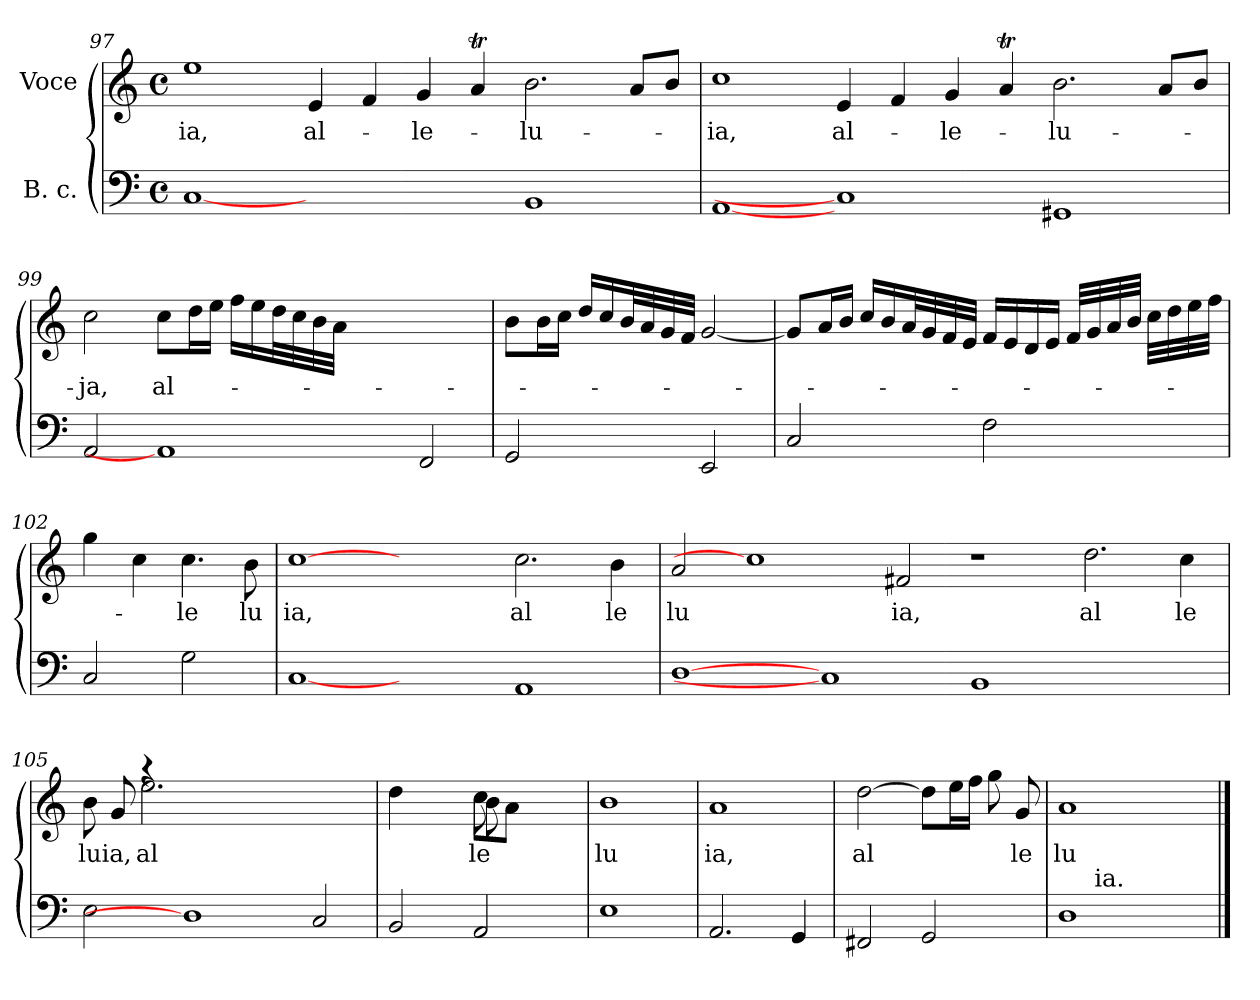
**kern	**kern	**text
*part2	*part1	*part1
*staff2	*staff1	*staff1
*I"B. c.	*I"Voce	*
*clefF4	*clefG2	*
*k[]	*k[]	*
*C:	*C:	*
*M4/4	*M4/4	*
*met(c)	*met(c)	*
=97	=97	=97
!	!	!LO:LY:b
[1C	1ee	-ia,
!	!	!LO:LY:b
1ryy	4e/	al-
.	4f/	.
!	!	!LO:LY:b
.	4g/	-le-
.	4aT/	.
!	!	!LO:LY:b
1BB	2.b\	-lu-
.	8a/L	.
.	8b/J	.
=98	=98	=98
!	!	!LO:LY:b
[1AA	1cc	-ia,
!	!	!LO:LY:b
1C]	4e/	al-
.	4f/	.
!	!	!LO:LY:b
.	4g/	-le-
.	4aT/	.
!	!	!LO:LY:b
1GG#X	2.b\	-lu-
.	8a/L	.
.	8b/J	.
!!LO:LB:g=z
=99	=99	=99
!	!	!LO:LY:b
2AA/	2cc\	-ja,
!	!	!LO:LY:b
1AA]	8cc\L	al-
.	16dd\L	.
.	16ee\JJ	.
.	16ff\LL	.
.	16ee\	.
.	32dd\L	.
.	32cc\	.
.	32b\	.
.	32a\JJJ	.
.	1ryy	.
2FF/	.	.
=100	=100	=100
2GG/	8b\L	.
.	16b\L	.
.	16cc\JJ	.
.	16dd/LL	.
.	16cc/	.
.	32b/L	.
.	32a/	.
.	32g/	.
.	32f/JJJ	.
2EE/	[<2g/	.
=101	=101	=101
2C/	8g/L]	.
.	16a/L	.
.	16b/JJ	.
.	16cc/LL	.
.	16b/	.
.	32a/L	.
.	32g/	.
.	32f/	.
.	32e/JJJ	.
2F\	16f/LL	.
.	16e/	.
.	16d/	.
.	16e/JJ	.
.	32f/LLL	.
.	32g/	.
.	32a/	.
.	32b/JJJ	.
.	32cc\LLL	.
.	32dd\	.
.	32ee\	.
.	32ff\JJJ	.
!!LO:LB:g=z
=102	=102	=102
2C/	4gg\	.
.	4cc\	.
!	!	!LO:LY:b
2G\	4.cc\	-le
!	!	!LO:LY:b
.	8b\	lu
=103	=103	=103
!	!	!LO:LY:b
[1C	[1cc	ia,
1ryy	1ryy	.
!	!	!LO:LY:b
1AA	2.cc\	al
!	!	!LO:LY:b
.	4b\	le
=104	=104	=104
!	!	!LO:LY:b
[1D	2a/	lu
.	1cc]	.
1C]	.	.
!	!	!LO:LY:b
.	2f#X/	ia,
1BB	1r	.
!	!	!LO:LY:b
1ryy	2.dd\	al
!	!	!LO:LY:b
.	4cc\	le
=105	=105	=105
!	!	!LO:LY:b
*	*^	*
2E\	8b\	4ryy	luia,
.	8g/	.	.
!	!	!	!LO:LY:b
.	4raa	2.ee\	al
1D]	1ryy	.	.
.	.	1ryy	.
2C/	2ryy	.	.
=106	=106	=106	=106
*	*	*^	*
2BB/	4dd\	2ryy	2ryy	.
.	4ryy	.	.	.
!	!	!	!	!LO:LY:b
2AA/	8cc\	8b\	8cc\L	le
.	4ryy	4ryy	8a\J	.
.	.	.	4ryy	.
.	8ryy	8ryy	.	.
*	*	*v	*v	*
=107	=107	=107	=107
!	!	!	!LO:LY:b
*	*v	*v	*
1E	1b	lu
=108	=108	=108
!	!	!LO:LY:b
2.AA/	1a	ia,
4GG/	.	.
=109	=109	=109
!	!	!LO:LY:b
2FF#X/	[>2dd\	al
2GG/	8dd\L]	.
.	16ee\L	.
.	16ff\JJ	.
.	8gg\	.
!	!	!LO:LY:b
.	8g/	le
=110	=110	=110
!	!	!LO:LY:b
*^	*	*
1D	8.ryy	1a	lu
!	!LO:TX:a:t=ia.	!	!
.	2ryy	.	.
.	4ryy	.	.
.	16ryy	.	.
*v	*v	*	*
==	==	==
*-	*-	*-
